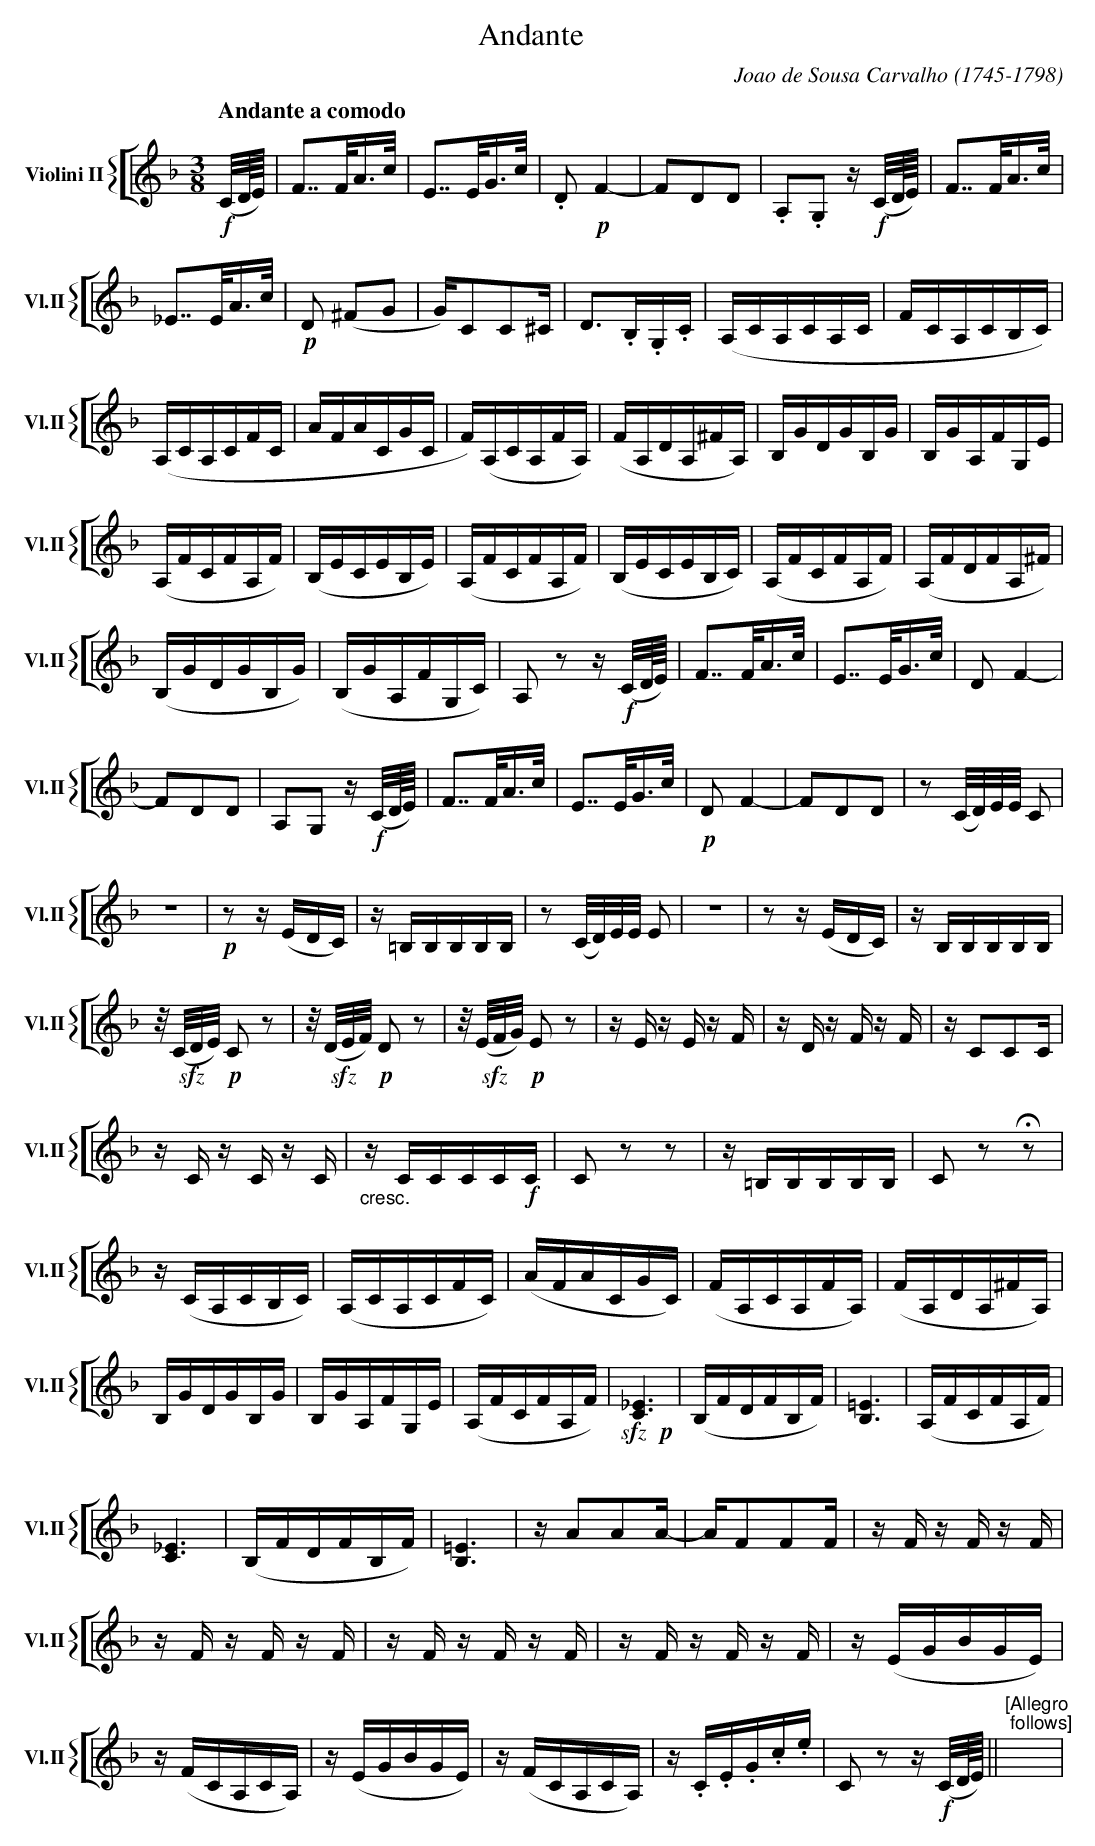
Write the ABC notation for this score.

X:1
T:Andante
C:Joao de Sousa Carvalho (1745-1798)
M:3/8
L:1/8
K:F
V: 6 clef=treble name="Violini II" sname="Vl.II"
%%staves [{ 6 }]
   [Q:"Andante a comodo"] !f! (C//D///E///) | F>>FA/>c/ | E>>EG/>c/ | \
   .D !p!F2-|FDD| .A,.G,z/ !f! (C//D///E///) | F>>FA/>c/ | _E>>EA/>c/ | \
   !p!D (^FG| G/)CC^C/ | D>.B,.G,/.C/ | (A,/C/A,/C/A,/C/|F/C/A,/C/B,/C/)| \
   (A,/C/A,/C/F/C/|A/F/A/C/G/C/|F/)(A,/C/A,/F/A,/)| (F/A,/D/A,/^F/A,/) | \
   B,/G/D/G/B,/G/ | B,/G/A,/F/G,/E/ | (A,/F/C/F/A,/F/) | (B,/E/C/E/B,/E/) | \
   (A,/F/C/F/A,/F/) | (B,/E/C/E/B,/C/) | (A,/F/C/F/A,/F/) | (A,/F/D/F/A,/^F/) | \
   (B,/G/D/G/B,/G/) | (B,/G/A,/F/G,/C/) | A, zz/ !f! (C//D///E///) | F>>FA/>c/ | E>>EG/>c/ | \
   DF2-|FDD| A,G, z/ !f! (C//D///E///) | F>>FA/>c/ | E>>EG/>c/ | !p!D F2- | FDD | \
   z (C//D//)E//E// C | z3 | !p!zz/(E/D/C/) | z/=B,/B,/B,/B,/B,/ | z (C//D//)E//E// E | z3 | \
   zz/(E/D/C/) | z/B,/B,/B,/B,/B,/ | z//(C//!sfz!D//E//) !p!Cz | \
   z//(D//!sfz!E//F//) !p!Dz | z//(E//!sfz!F//G//) !p!Ez |\
   z/E/ z/E/ z/F/ |  z/D/ z/F/ z/F/ | z/CCC/ | \
   z/C/ z/C/ z/C/ | "_cresc." z/C/C/C/C/!f!C/ | Czz|  z/=B,/B,/B,/B,/B,/ | Cz!fermata!z | \
   z/(C/A,/C/B,/C/) |  (A,/C/A,/C/F/C/) | (A/F/A/C/G/C/) | (F/A,/C/A,/F/A,/) | \
   (F/A,/D/A,/^F/A,/) | B,/G/D/G/B,/G/ | B,/G/A,/F/G,/E/ | (A,/F/C/F/A,/F/) | !sfz!!p![C_E]3 | \
   (B,/F/D/F/B,/F/) | [B,=E]3 | (A,/F/C/F/A,/F/) | [C_E]3 | (B,/F/D/F/B,/F/) | [B,=E]3 | \
   z/AAA/- | A/FFF/ | z/F/ z/F/ z/F/ | z/F/ z/F/ z/F/ | z/F/ z/F/ z/F/ |  z/F/ z/F/ z/F/ | \
   z/(E/G/B/G/E/) | z/(F/C/A,/C/A,/) | z/(E/G/B/G/E/) | z/(F/C/A,/C/A,/) | \
   z/.C/.E/.G/.c/.e/ | C zz/ !f! (C//D///E///) || "^[Allegro ; follows]"  X |\
